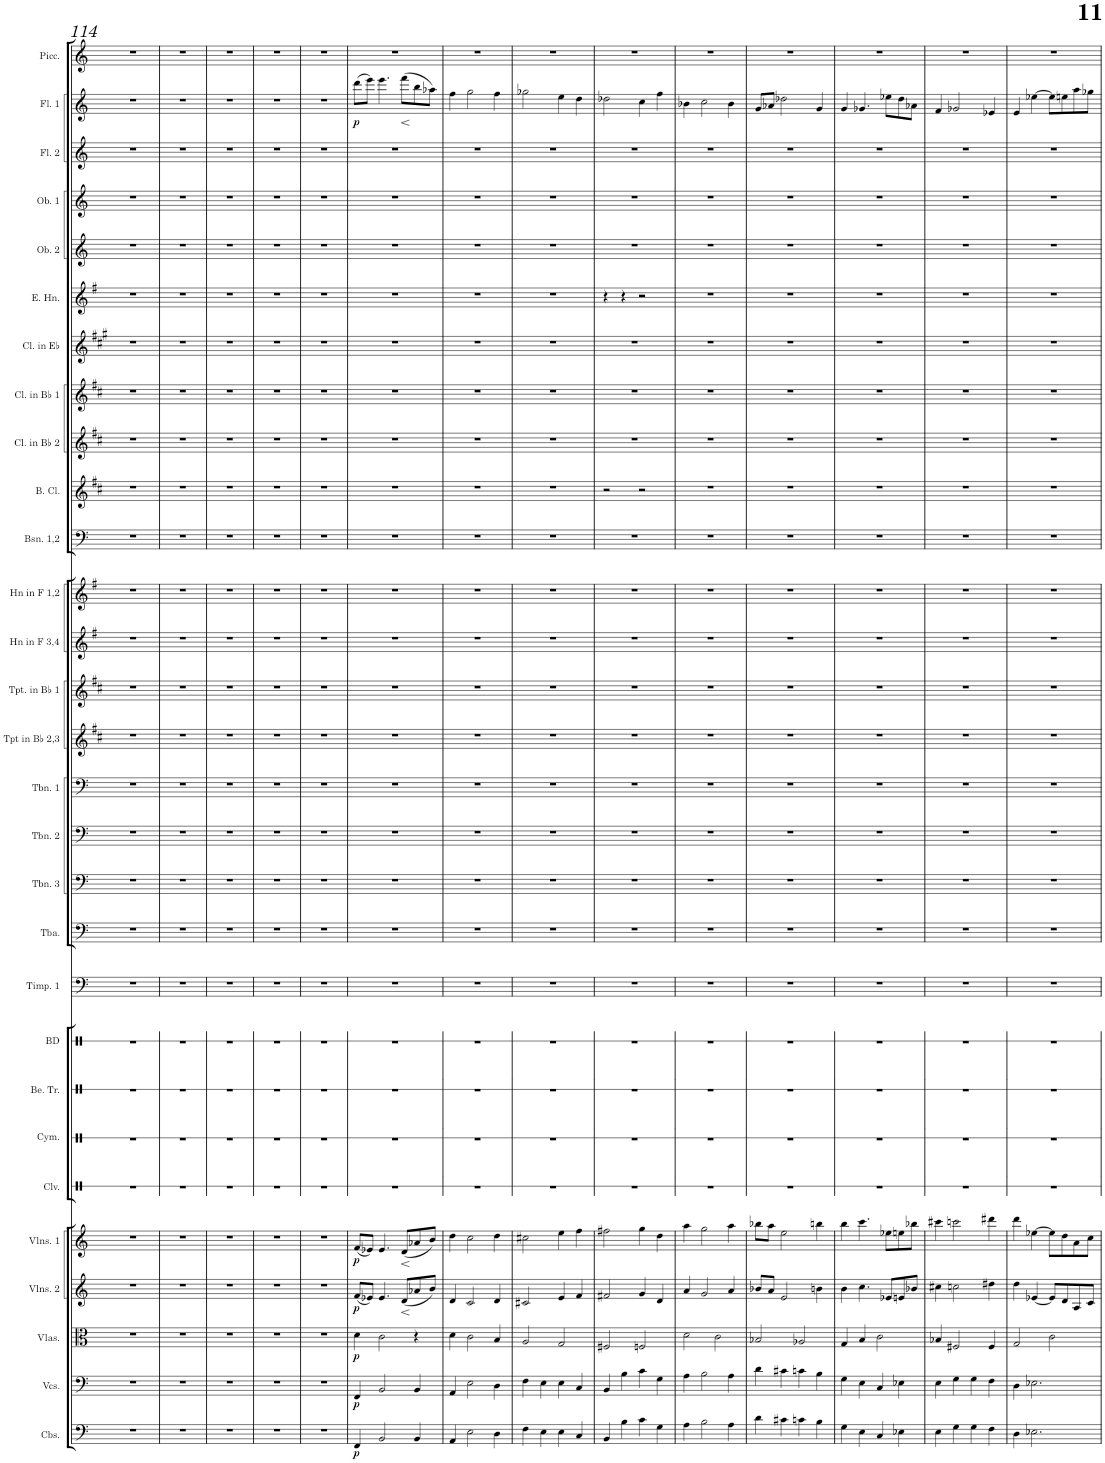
**kern	**dynam	**kern	**dynam	**kern	**dynam	**kern	**dynam	**kern	**dynam	**kern	**kern	**kern	**kern	**kern	**kern	**kern	**kern	**kern	**kern	**kern	**kern	**kern	**kern	**kern	**kern	**kern	**kern	**kern	**kern	**kern	**kern	**kern	**dynam	**kern
*part29	*part29	*part28	*part28	*part27	*part27	*part26	*part26	*part25	*part25	*part24	*part23	*part22	*part21	*part20	*part19	*part18	*part17	*part16	*part15	*part14	*part13	*part12	*part11	*part10	*part9	*part8	*part7	*part6	*part5	*part4	*part3	*part2	*part2	*part1
*staff29	*staff29	*staff28	*staff28	*staff27	*staff27	*staff26	*staff26	*staff25	*staff25	*staff24	*staff23	*staff22	*staff21	*staff20	*staff19	*staff18	*staff17	*staff16	*staff15	*staff14	*staff13	*staff12	*staff11	*staff10	*staff9	*staff8	*staff7	*staff6	*staff5	*staff4	*staff3	*staff2	*staff2	*staff1
*I"Contrabasses	*	*I"Violoncellos	*	*I"Violas	*	*I"Violins 2	*	*I"Violins 1	*	*I"Claves	*I"Cymbal	*I"Bell Tree	*I"Bass Drum	*I"Timpani 1	*I"Tuba	*I"Trombone 3	*I"Trombone 2	*I"Trombone 1	*I"Tpt in Bb 2,3	*I"Tpt in Bb 1	*I"Hn in F 3,4	*I"Hn in F 1,2	*I"Bassoon 1,2	*I"Bass Clarinet	*I"Clarinet in Bb 2	*I"Clarinet in Bb 1	*I"Clarinet in Eb	*I"English Horn	*I"Oboe 2	*I"Oboe 1	*I"Flute 2	*I"Flute 1	*	*I"Piccolo
*I'Cbs.	*	*I'Vcs.	*	*I'Vlas.	*	*I'Vlns. 2	*	*I'Vlns. 1	*	*I'Clv.	*I'Cym.	*I'Be. Tr.	*I'BD	*I'Timp. 1	*I'Tba.	*I'Tbn. 3	*I'Tbn. 2	*I'Tbn. 1	*I'Tpt in Bb 2,3	*I'Tpt. in Bb 1	*I'Hn in F 3,4	*I'Hn in F 1,2	*I'Bsn. 1,2	*I'B. Cl.	*I'Cl. in Bb 2	*I'Cl. in Bb 1	*I'Cl. in Eb	*I'E. Hn.	*I'Ob. 2	*I'Ob. 1	*I'Fl. 2	*I'Fl. 1	*	*I'Picc.
!!LO:PB:g=z
*clefF4	*	*clefF4	*	*clefC3	*	*clefG2	*	*clefG2	*	*clefX	*clefX	*clefX	*clefX	*clefF4	*clefF4	*clefF4	*clefF4	*clefF4	*clefG2	*clefG2	*clefG2	*clefG2	*clefF4	*clefG2	*clefG2	*clefG2	*clefG2	*clefG2	*clefG2	*clefG2	*clefG2	*clefG2	*	*clefG2
*Trd7c12	*	*	*	*	*	*	*	*	*	*	*	*	*	*	*	*	*	*	*Trd1c2	*Trd1c2	*Trd4c7	*Trd4c7	*	*Trd8c14	*Trd1c2	*Trd1c2	*Trd-2c-3	*Trd4c7	*	*	*	*	*	*Trd-7c-12
*k[]	*	*k[]	*	*k[]	*	*k[]	*	*k[]	*	*k[]	*k[]	*k[]	*k[]	*k[]	*k[]	*k[]	*k[]	*k[]	*k[f#c#]	*k[f#c#]	*k[f#]	*k[f#]	*k[]	*k[f#c#]	*k[f#c#]	*k[f#c#]	*k[f#c#g#]	*k[f#]	*k[]	*k[]	*k[]	*k[]	*	*k[]
*M4/4	*	*M4/4	*	*M4/4	*	*M4/4	*	*M4/4	*	*M4/4	*M4/4	*M4/4	*M4/4	*M4/4	*M4/4	*M4/4	*M4/4	*M4/4	*M4/4	*M4/4	*M4/4	*M4/4	*M4/4	*M4/4	*M4/4	*M4/4	*M4/4	*M4/4	*M4/4	*M4/4	*M4/4	*M4/4	*	*M4/4
=114	=114	=114	=114	=114	=114	=114	=114	=114	=114	=114	=114	=114	=114	=114	=114	=114	=114	=114	=114	=114	=114	=114	=114	=114	=114	=114	=114	=114	=114	=114	=114	=114	=114	=114
1r	.	1r	.	1r	.	1r	.	1r	.	1r	1r	1r	1r	1r	1r	1r	1r	1r	1r	1r	1r	1r	1r	1r	1r	1r	1r	1r	1r	1r	1r	1r	.	1r
=115	=115	=115	=115	=115	=115	=115	=115	=115	=115	=115	=115	=115	=115	=115	=115	=115	=115	=115	=115	=115	=115	=115	=115	=115	=115	=115	=115	=115	=115	=115	=115	=115	=115	=115
1r	.	1r	.	1r	.	1r	.	1r	.	1r	1r	1r	1r	1r	1r	1r	1r	1r	1r	1r	1r	1r	1r	1r	1r	1r	1r	1r	1r	1r	1r	1r	.	1r
=116	=116	=116	=116	=116	=116	=116	=116	=116	=116	=116	=116	=116	=116	=116	=116	=116	=116	=116	=116	=116	=116	=116	=116	=116	=116	=116	=116	=116	=116	=116	=116	=116	=116	=116
1r	.	1r	.	1r	.	1r	.	1r	.	1r	1r	1r	1r	1r	1r	1r	1r	1r	1r	1r	1r	1r	1r	1r	1r	1r	1r	1r	1r	1r	1r	1r	.	1r
=117	=117	=117	=117	=117	=117	=117	=117	=117	=117	=117	=117	=117	=117	=117	=117	=117	=117	=117	=117	=117	=117	=117	=117	=117	=117	=117	=117	=117	=117	=117	=117	=117	=117	=117
1r	.	1r	.	1r	.	1r	.	1r	.	1r	1r	1r	1r	1r	1r	1r	1r	1r	1r	1r	1r	1r	1r	1r	1r	1r	1r	1r	1r	1r	1r	1r	.	1r
=118	=118	=118	=118	=118	=118	=118	=118	=118	=118	=118	=118	=118	=118	=118	=118	=118	=118	=118	=118	=118	=118	=118	=118	=118	=118	=118	=118	=118	=118	=118	=118	=118	=118	=118
1r	.	1r	.	1r	.	1r	.	1r	.	1r	1r	1r	1r	1r	1r	1r	1r	1r	1r	1r	1r	1r	1r	1r	1r	1r	1r	1r	1r	1r	1r	1r	.	1r
=119	=119	=119	=119	=119	=119	=119	=119	=119	=119	=119	=119	=119	=119	=119	=119	=119	=119	=119	=119	=119	=119	=119	=119	=119	=119	=119	=119	=119	=119	=119	=119	=119	=119	=119
!	!LO:DY:b	!	!LO:DY:b	!	!LO:DY:b	!	!LO:DY:b	!	!LO:DY:b	!	!	!	!	!	!	!	!	!	!	!	!	!	!	!	!	!	!	!	!	!	!	!	!LO:DY:b	!
4FF/	p	4FF/	p	4d\	p	(8f/L	p	(8f/L	p	1r	1r	1r	1r	1r	1r	1r	1r	1r	1r	1r	1r	1r	1r	1r	1r	1r	1r	1r	1r	1r	1r	(8ddd\L	p	1r
.	.	.	.	.	.	8e-X/J)	.	8e-X/J)	.	.	.	.	.	.	.	.	.	.	.	.	.	.	.	.	.	.	.	.	.	.	.	8eee\J)	.	.
2BB/	.	2BB/	.	2c\	.	4.e-/	.	4.e-/	.	.	.	.	.	.	.	.	.	.	.	.	.	.	.	.	.	.	.	.	.	.	.	4.eee\	.	.
!	!	!	!	!	!	!	!LO:HP:b	!	!LO:HP:b	!	!	!	!	!	!	!	!	!	!	!	!	!	!	!	!	!	!	!	!	!	!	!	!LO:HP:b	!
.	.	.	.	.	.	(8d/L	<	(8d/L	<	.	.	.	.	.	.	.	.	.	.	.	.	.	.	.	.	.	.	.	.	.	.	(8fff\L	<	.
4BB/	.	4BB/	.	4r	.	8a-X/	[	8a-X/	[	.	.	.	.	.	.	.	.	.	.	.	.	.	.	.	.	.	.	.	.	.	.	8bb\	[	.
.	.	.	.	.	.	8b/J)	.	8b/J)	.	.	.	.	.	.	.	.	.	.	.	.	.	.	.	.	.	.	.	.	.	.	.	8aa-X\J)	.	.
=120	=120	=120	=120	=120	=120	=120	=120	=120	=120	=120	=120	=120	=120	=120	=120	=120	=120	=120	=120	=120	=120	=120	=120	=120	=120	=120	=120	=120	=120	=120	=120	=120	=120	=120
4AA/	.	4AA/	.	4d\	.	4d/	.	4dd\	.	1r	1r	1r	1r	1r	1r	1r	1r	1r	1r	1r	1r	1r	1r	1r	1r	1r	1r	1r	1r	1r	1r	4ff\	.	1r
2E\	.	2E\	.	2c\	.	2c/	.	2cc\	.	.	.	.	.	.	.	.	.	.	.	.	.	.	.	.	.	.	.	.	.	.	.	2gg\	.	.
4D\	.	4D\	.	4B/	.	4d/	.	4dd\	.	.	.	.	.	.	.	.	.	.	.	.	.	.	.	.	.	.	.	.	.	.	.	4ff\	.	.
=121	=121	=121	=121	=121	=121	=121	=121	=121	=121	=121	=121	=121	=121	=121	=121	=121	=121	=121	=121	=121	=121	=121	=121	=121	=121	=121	=121	=121	=121	=121	=121	=121	=121	=121
4F\	.	4F\	.	2A/	.	2c#X/	.	2cc#X\	.	1r	1r	1r	1r	1r	1r	1r	1r	1r	1r	1r	1r	1r	1r	1r	1r	1r	1r	1r	1r	1r	1r	2gg-X\	.	1r
4E\	.	4E\	.	.	.	.	.	.	.	.	.	.	.	.	.	.	.	.	.	.	.	.	.	.	.	.	.	.	.	.	.	.	.	.
4E\	.	4E\	.	2G/	.	4e/	.	4ee\	.	.	.	.	.	.	.	.	.	.	.	.	.	.	.	.	.	.	.	.	.	.	.	4ee\	.	.
4C/	.	4C/	.	.	.	4f/	.	4ff\	.	.	.	.	.	.	.	.	.	.	.	.	.	.	.	.	.	.	.	.	.	.	.	4dd\	.	.
=122	=122	=122	=122	=122	=122	=122	=122	=122	=122	=122	=122	=122	=122	=122	=122	=122	=122	=122	=122	=122	=122	=122	=122	=122	=122	=122	=122	=122	=122	=122	=122	=122	=122	=122
4BB/	.	4BB/	.	2F#X/	.	2f#X/	.	2ff#X\	.	1r	1r	1r	1r	1r	1r	1r	1r	1r	1r	1r	1r	1r	1r	2r	1r	1r	1r	4r	1r	1r	1r	2dd-X\	.	1r
4B\	.	4B\	.	.	.	.	.	.	.	.	.	.	.	.	.	.	.	.	.	.	.	.	.	.	.	.	.	4r	.	.	.	.	.	.
4c\	.	4c\	.	2Fn/	.	4g/	.	4gg\	.	.	.	.	.	.	.	.	.	.	.	.	.	.	.	2r	.	.	.	2r	.	.	.	4cc\	.	.
4G\	.	4G\	.	.	.	4d/	.	4dd\	.	.	.	.	.	.	.	.	.	.	.	.	.	.	.	.	.	.	.	.	.	.	.	4ff\	.	.
=123	=123	=123	=123	=123	=123	=123	=123	=123	=123	=123	=123	=123	=123	=123	=123	=123	=123	=123	=123	=123	=123	=123	=123	=123	=123	=123	=123	=123	=123	=123	=123	=123	=123	=123
4A\	.	4A\	.	2d\	.	4a/	.	4aa\	.	1r	1r	1r	1r	1r	1r	1r	1r	1r	1r	1r	1r	1r	1r	1r	1r	1r	1r	1r	1r	1r	1r	4b-X\	.	1r
2B\	.	2B\	.	.	.	2g/	.	2gg\	.	.	.	.	.	.	.	.	.	.	.	.	.	.	.	.	.	.	.	.	.	.	.	2cc\	.	.
.	.	.	.	2c\	.	.	.	.	.	.	.	.	.	.	.	.	.	.	.	.	.	.	.	.	.	.	.	.	.	.	.	.	.	.
4A\	.	4A\	.	.	.	4a/	.	4aa\	.	.	.	.	.	.	.	.	.	.	.	.	.	.	.	.	.	.	.	.	.	.	.	4b-\	.	.
=124	=124	=124	=124	=124	=124	=124	=124	=124	=124	=124	=124	=124	=124	=124	=124	=124	=124	=124	=124	=124	=124	=124	=124	=124	=124	=124	=124	=124	=124	=124	=124	=124	=124	=124
4d\	.	4d\	.	2B-X/	.	8b-X/L	.	8bb-X\L	.	1r	1r	1r	1r	1r	1r	1r	1r	1r	1r	1r	1r	1r	1r	1r	1r	1r	1r	1r	1r	1r	1r	8g/L	.	1r
.	.	.	.	.	.	8a/J	.	8aa\J	.	.	.	.	.	.	.	.	.	.	.	.	.	.	.	.	.	.	.	.	.	.	.	8a-X/J	.	.
4c#X\	.	4c#X\	.	.	.	2e/	.	2ee\	.	.	.	.	.	.	.	.	.	.	.	.	.	.	.	.	.	.	.	.	.	.	.	2dd-X\	.	.
4cn\	.	4cn\	.	2A-X/	.	.	.	.	.	.	.	.	.	.	.	.	.	.	.	.	.	.	.	.	.	.	.	.	.	.	.	.	.	.
4B\	.	4B\	.	.	.	4bn\	.	4bbn\	.	.	.	.	.	.	.	.	.	.	.	.	.	.	.	.	.	.	.	.	.	.	.	4g/	.	.
=125	=125	=125	=125	=125	=125	=125	=125	=125	=125	=125	=125	=125	=125	=125	=125	=125	=125	=125	=125	=125	=125	=125	=125	=125	=125	=125	=125	=125	=125	=125	=125	=125	=125	=125
4G\	.	4G\	.	4G/	.	4b\	.	4bb\	.	1r	1r	1r	1r	1r	1r	1r	1r	1r	1r	1r	1r	1r	1r	1r	1r	1r	1r	1r	1r	1r	1r	4g/	.	1r
4E\	.	4E\	.	4B/	.	4.cc\	.	4.ccc\	.	.	.	.	.	.	.	.	.	.	.	.	.	.	.	.	.	.	.	.	.	.	.	4.g-X/	.	.
4C/	.	4C/	.	2c\	.	.	.	.	.	.	.	.	.	.	.	.	.	.	.	.	.	.	.	.	.	.	.	.	.	.	.	.	.	.
.	.	.	.	.	.	8e-X/L	.	8ee-X\L	.	.	.	.	.	.	.	.	.	.	.	.	.	.	.	.	.	.	.	.	.	.	.	8ee-X\L	.	.
4E-X\	.	4E-X\	.	.	.	8en/	.	8een\	.	.	.	.	.	.	.	.	.	.	.	.	.	.	.	.	.	.	.	.	.	.	.	8dd\	.	.
.	.	.	.	.	.	8b-X/J	.	8bb-X\J	.	.	.	.	.	.	.	.	.	.	.	.	.	.	.	.	.	.	.	.	.	.	.	8a-X\J	.	.
=126	=126	=126	=126	=126	=126	=126	=126	=126	=126	=126	=126	=126	=126	=126	=126	=126	=126	=126	=126	=126	=126	=126	=126	=126	=126	=126	=126	=126	=126	=126	=126	=126	=126	=126
4E\	.	4E\	.	4B-X/	.	4cc#X\	.	4ccc#X\	.	1r	1r	1r	1r	1r	1r	1r	1r	1r	1r	1r	1r	1r	1r	1r	1r	1r	1r	1r	1r	1r	1r	4f/	.	1r
4G\	.	4G\	.	2F#X/	.	2ccn\	.	2cccn\	.	.	.	.	.	.	.	.	.	.	.	.	.	.	.	.	.	.	.	.	.	.	.	2g-X/	.	.
4G\	.	4G\	.	.	.	.	.	.	.	.	.	.	.	.	.	.	.	.	.	.	.	.	.	.	.	.	.	.	.	.	.	.	.	.
4F\	.	4F\	.	4F#/	.	4dd#X\	.	4ddd#X\	.	.	.	.	.	.	.	.	.	.	.	.	.	.	.	.	.	.	.	.	.	.	.	4e-X/	.	.
=127	=127	=127	=127	=127	=127	=127	=127	=127	=127	=127	=127	=127	=127	=127	=127	=127	=127	=127	=127	=127	=127	=127	=127	=127	=127	=127	=127	=127	=127	=127	=127	=127	=127	=127
4D\	.	4D\	.	2G/	.	4dd\	.	4ddd\	.	1r	1r	1r	1r	1r	1r	1r	1r	1r	1r	1r	1r	1r	1r	1r	1r	1r	1r	1r	1r	1r	1r	4e/	.	1r
2.E-X\	.	2.E-X\	.	.	.	[4e-X/	.	[4ee-X\	.	.	.	.	.	.	.	.	.	.	.	.	.	.	.	.	.	.	.	.	.	.	.	[4ee-X\	.	.
.	.	.	.	2c\	.	8e-/L]	.	8ee-\L]	.	.	.	.	.	.	.	.	.	.	.	.	.	.	.	.	.	.	.	.	.	.	.	8ee-\L]	.	.
.	.	.	.	.	.	8d/	.	8dd\	.	.	.	.	.	.	.	.	.	.	.	.	.	.	.	.	.	.	.	.	.	.	.	8een\	.	.
.	.	.	.	.	.	8A/	.	8a\	.	.	.	.	.	.	.	.	.	.	.	.	.	.	.	.	.	.	.	.	.	.	.	8aa\	.	.
.	.	.	.	.	.	8c/J	.	8cc\J	.	.	.	.	.	.	.	.	.	.	.	.	.	.	.	.	.	.	.	.	.	.	.	8gg-X\J	.	.
=	=	=	=	=	=	=	=	=	=	=	=	=	=	=	=	=	=	=	=	=	=	=	=	=	=	=	=	=	=	=	=	=	=	=
*-	*-	*-	*-	*-	*-	*-	*-	*-	*-	*-	*-	*-	*-	*-	*-	*-	*-	*-	*-	*-	*-	*-	*-	*-	*-	*-	*-	*-	*-	*-	*-	*-	*-	*-
